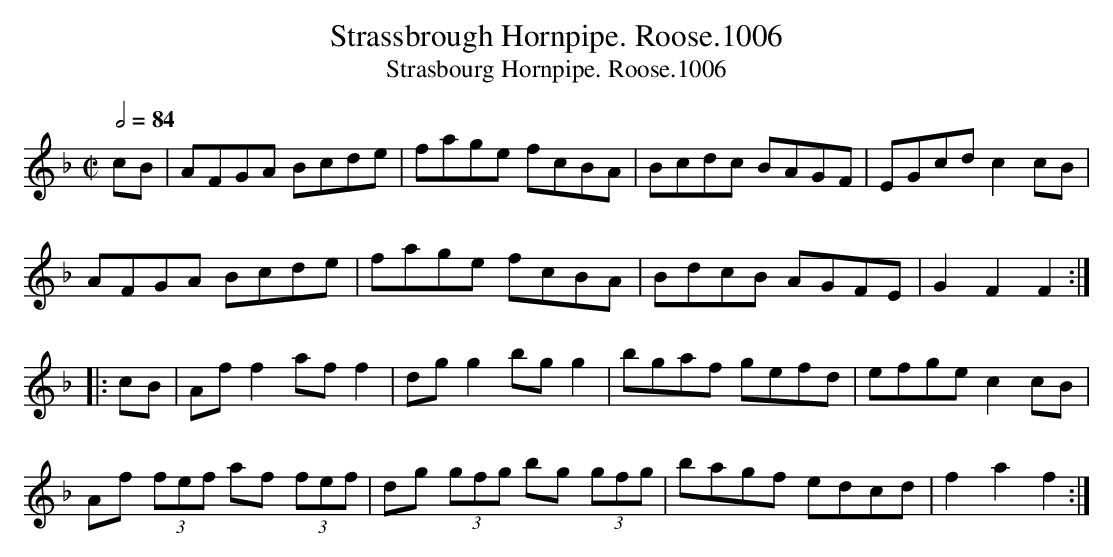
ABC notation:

X:1
T:Strassbrough Hornpipe. Roose.1006
T:Strasbourg Hornpipe. Roose.1006
M:C|
L:1/8
Q:1/2=84
K:F
cB|AFGA Bcde|fage fcBA|Bcdc BAGF|EGcd c2 cB|
AFGA Bcde|fage fcBA|BdcB AGFE|G2F2F2:|
|:cB|Af f2 af f2|dg g2 bg g2|bgaf gefd|efge c2 cB|
Af (3fef af (3fef|dg (3gfg bg (3gfg|bagf edcd|f2a2f2:|
